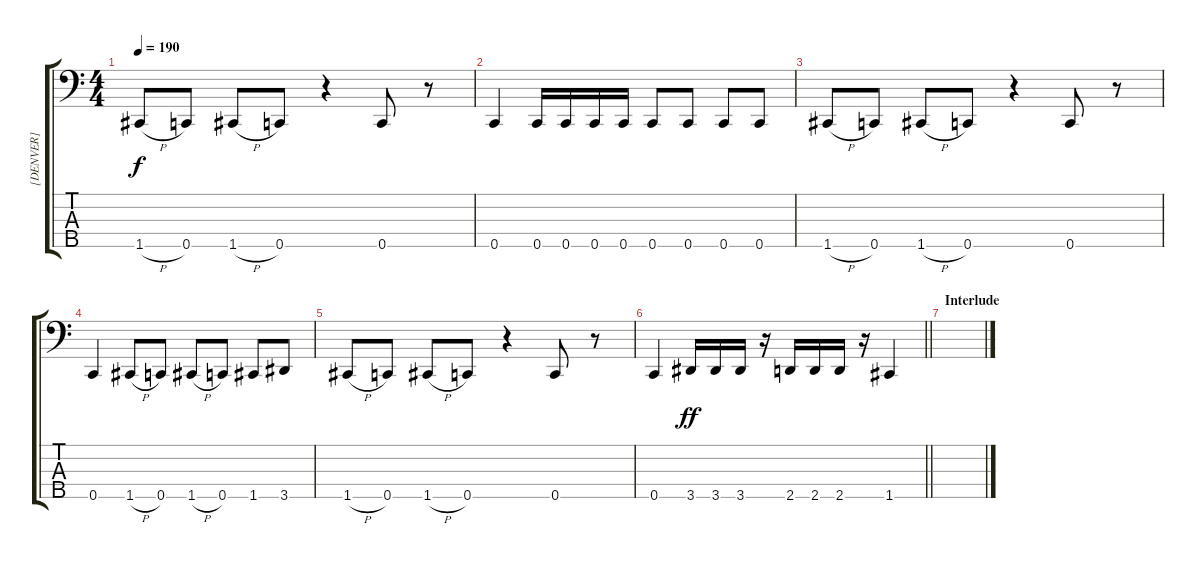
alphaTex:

\track ("[DENVER]" "[DENVER]") {instrument electricbassfinger}
\staff {score tabs}
\tuning (G2 Eb2 Bb1 F1 C1) {hide}
\ts (4 4)
\tempo 190
\clef f4
\ks c
1.5{h}.8{dy f} 0.5.8 1.5{h}.8 0.5.8 r.4 0.5.8 r.8 |
0.5.4 0.5.16 0.5.16 0.5.16 0.5.16 0.5.8 0.5.8 0.5.8 0.5.8 |
1.5{h}.8 0.5.8 1.5{h}.8 0.5.8 r.4 0.5.8 r.8 |
0.5.4 1.5{h}.8 0.5.8 1.5{h}.8 0.5.8 1.5.8 3.5.8 |
1.5{h}.8 0.5.8 1.5{h}.8 0.5.8 r.4 0.5.8 r.8 |
\barLineRight lightlight
0.5.4 3.5.16{dy ff} 3.5.16 3.5.16 r.16 2.5.16 2.5.16 2.5.16 r.16 1.5.4 |
\section ("" "Interlude")
